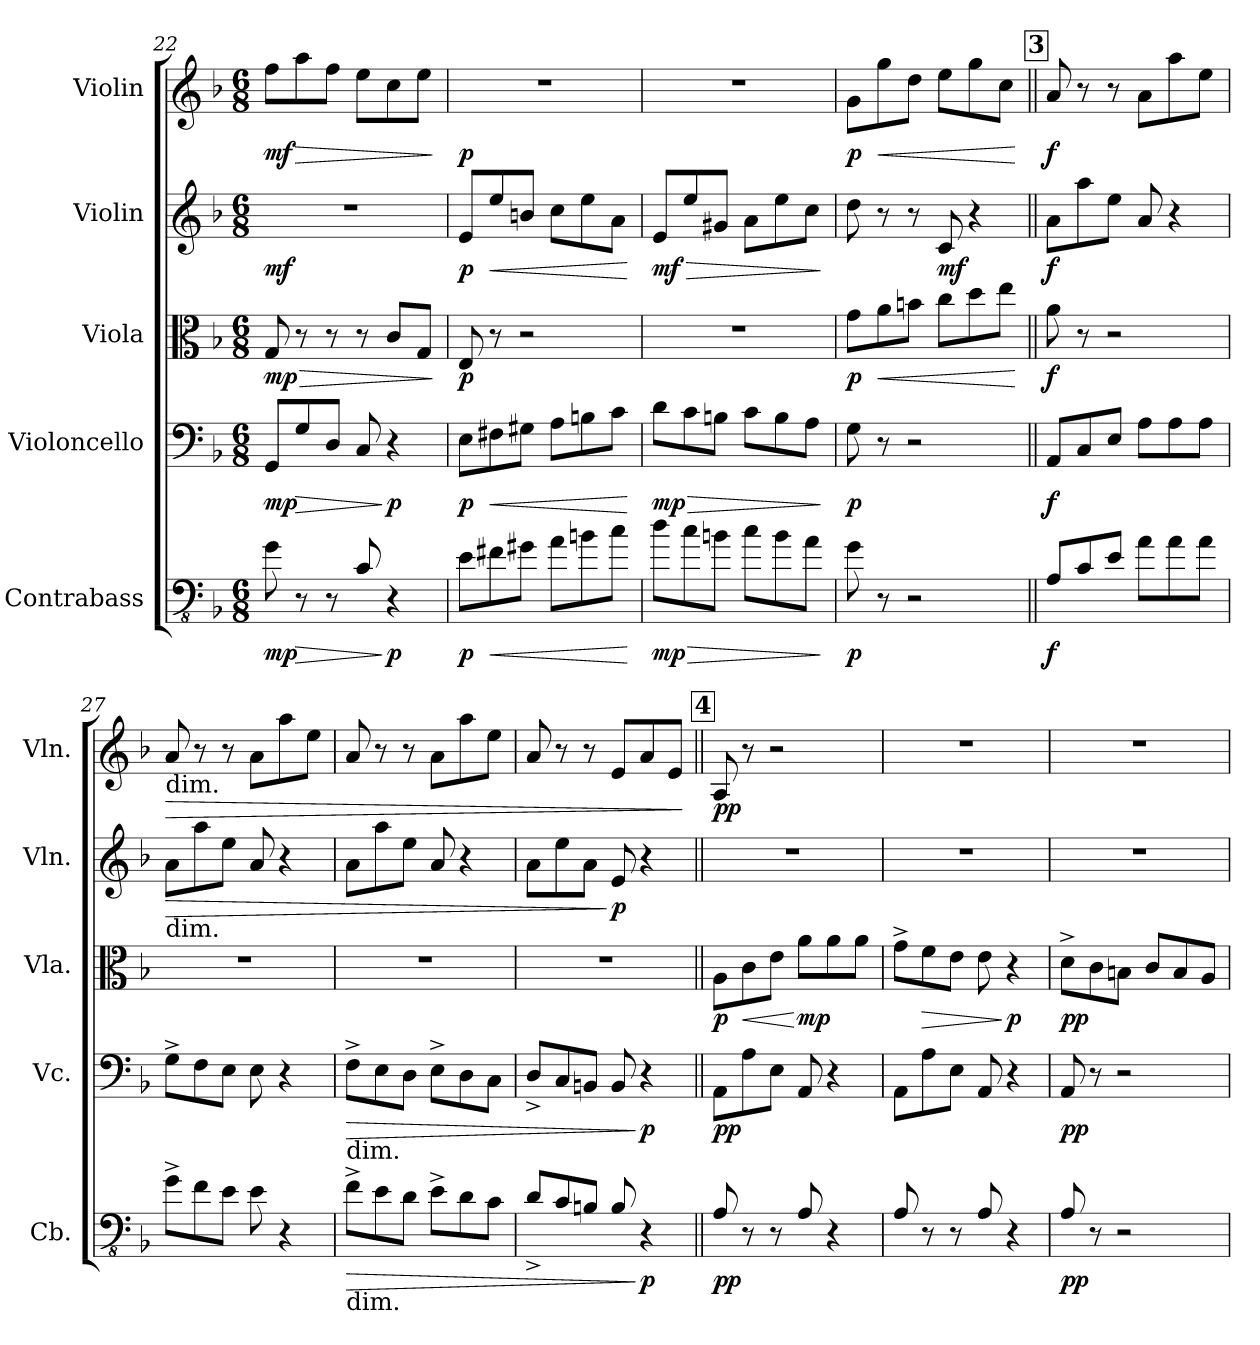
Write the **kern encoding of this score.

**kern	**dynam	**kern	**dynam	**kern	**dynam	**kern	**dynam	**kern	**dynam
*part5	*part5	*part4	*part4	*part3	*part3	*part2	*part2	*part1	*part1
*staff5	*staff5	*staff4	*staff4	*staff3	*staff3	*staff2	*staff2	*staff1	*staff1
*I"Contrabass	*	*I"Violoncello	*	*I"Viola	*	*I"Violin	*	*I"Violin	*
*I'Cb.	*	*I'Vc.	*	*I'Vla.	*	*I'Vln.	*	*I'Vln.	*
*clefFv4	*	*clefF4	*	*clefC3	*	*clefG2	*	*clefG2	*
*ITrd7c12	*	*	*	*	*	*	*	*	*
*k[b-]	*	*k[b-]	*	*k[b-]	*	*k[b-]	*	*k[b-]	*
*M6/8	*	*M6/8	*	*M6/8	*	*M6/8	*	*M6/8	*
=22	=22	=22	=22	=22	=22	=22	=22	=22	=22
!	!LO:DY:b	!	!LO:DY:b	!	!LO:HP:b	!	!	!	!
!	!	!	!	!	!LO:DY:n=1:b	!	!LO:DY:b	!	!LO:DY:b
8GG\	mp	8GG/L	mp	8G/	> mp	2.r	mf	8ff\L	mf
!	!LO:HP:b	!	!LO:HP:b	!	!	!	!	!	!LO:HP:b
8r	>	8G/	>	8r	.	.	.	8aa\	>
8r	.	8D/J	.	8r	.	.	.	8ff\J	.
8CC/	.	8C/	.	8r	.	.	.	8ee\L	.
!	!LO:DY:n=1:b	!	!LO:DY:n=1:b	!	!	!	!	!	!
4r	] p	4r	] p	8c/L	.	.	.	8cc\	.
.	.	.	.	8G/J	.	.	.	8ee\J	.
.	.	.	.	.	]	.	.	.	]
=23	=23	=23	=23	=23	=23	=23	=23	=23	=23
!	!LO:DY:b	!	!LO:DY:b	!	!LO:DY:b	!	!LO:DY:b	!	!LO:DY:b
8EE\L	p	8E\L	p	8E/	p	8e/L	p	2.r	p
!	!LO:HP:b	!	!LO:HP:b	!	!	!	!LO:HP:b	!	!
8FF#X\	<	8F#X\	<	8r	.	8ee/	<	.	.
8GG#X\J	.	8G#X\J	.	2r	.	8bn/J	.	.	.
8AA\L	.	8A\L	.	.	.	8cc\L	.	.	.
8BBn\	.	8Bn\	.	.	.	8ee\	.	.	.
8C\J	.	8c\J	.	.	.	8a\J	.	.	.
.	[	.	[	.	.	.	[	.	.
=24	=24	=24	=24	=24	=24	=24	=24	=24	=24
!	!LO:HP:b	!	!LO:HP:b	!	!	!	!LO:HP:b	!	!
!	!LO:DY:n=1:b	!	!LO:DY:n=1:b	!	!	!	!LO:DY:n=1:b	!	!
8D\L	> mp	8d\L	> mp	2.r	.	8e/L	> mf	2.r	.
8C\	.	8c\	.	.	.	8ee/	.	.	.
8BBn\J	.	8Bn\J	.	.	.	8g#X/J	.	.	.
8C\L	.	8c\L	.	.	.	8a\L	.	.	.
8BB\	.	8B\	.	.	.	8ee\	.	.	.
8AA\J	.	8A\J	.	.	.	8cc\J	.	.	.
.	]	.	]	.	.	.	]	.	.
!!LO:LB:g=z
=25	=25	=25	=25	=25	=25	=25	=25	=25	=25
!	!LO:DY:b	!	!LO:DY:b	!	!LO:DY:b	!	!	!	!LO:DY:b
8GG\	p	8G\	p	8g\L	p	8dd\	.	8g\L	p
!	!	!	!	!	!LO:HP:b	!	!	!	!LO:HP:b
8r	.	8r	.	8a\	<	8r	.	8gg\	<
2r	.	2r	.	8bn\J	.	8r	.	8dd\J	.
!	!	!	!	!	!	!	!LO:DY:b	!	!
.	.	.	.	8cc\L	.	8c/	mf	8ee\L	.
.	.	.	.	8dd\	.	4r	.	8gg\	.
.	.	.	.	8ee\J	.	.	.	8cc\J	.
.	.	.	.	.	[	.	.	.	[
!!LO:REH:place=s1:a:B:fs=14:t=3
=26||	=26||	=26||	=26||	=26||	=26||	=26||	=26||	=26||	=26||
!	!LO:DY:b	!	!LO:DY:b	!	!LO:DY:b	!	!LO:DY:b	!	!LO:DY:b
8AAA/L	f	8AA/L	f	8a\	f	8a\L	f	8a/	f
8CC/	.	8C/	.	8r	.	8aa\	.	8r	.
8EE/J	.	8E/J	.	2r	.	8ee\J	.	8r	.
8AA\L	.	8A\L	.	.	.	8a/	.	8a\L	.
8AA\	.	8A\	.	.	.	4r	.	8aa\	.
8AA\J	.	8A\J	.	.	.	.	.	8ee\J	.
=27	=27	=27	=27	=27	=27	=27	=27	=27	=27
!	!	!	!	!	!	!	!	!LO:TX:b:t=dim.	!
!	!	!	!	!	!	!LO:TX:b:t=dim.	!	!	!
!	!	!	!	!	!	!	!LO:HP:b	!	!LO:HP:b
8GG^\L	.	8G^\L	.	2.r	.	8a\L	>	8a/	>
8FF\	.	8F\	.	.	.	8aa\	.	8r	.
8EE\J	.	8E\J	.	.	.	8ee\J	.	8r	.
8EE\	.	8E\	.	.	.	8a/	.	8a\L	.
4r	.	4r	.	.	.	4r	.	8aa\	.
.	.	.	.	.	.	.	.	8ee\J	.
=28	=28	=28	=28	=28	=28	=28	=28	=28	=28
!	!	!LO:TX:b:t=dim.	!	!	!	!	!	!	!
!LO:TX:b:t=dim.	!	!	!	!	!	!	!	!	!
!	!LO:HP:b	!	!LO:HP:b	!	!	!	!	!	!
8FF^\L	>	8F^\L	>	2.r	.	8a\L	.	8a/	.
8EE\	.	8E\	.	.	.	8aa\	.	8r	.
8DD\J	.	8D\J	.	.	.	8ee\J	.	8r	.
8EE^\L	.	8E^\L	.	.	.	8a/	.	8a\L	.
8DD\	.	8D\	.	.	.	4r	.	8aa\	.
8CC\J	.	8C\J	.	.	.	.	.	8ee\J	.
=29	=29	=29	=29	=29	=29	=29	=29	=29	=29
8DD^/L	.	8D^/L	.	2.r	.	8a\L	.	8a/	.
8CC/	.	8C/	.	.	.	8ee\	.	8r	.
8BBBn/J	.	8BBn/J	.	.	.	8a\J	.	8r	.
!	!	!	!	!	!	!	!LO:DY:n=1:b	!	!
8BBB/	.	8BB/	.	.	.	8e/	] p	8e/L	.
!	!LO:DY:n=1:b	!	!LO:DY:n=1:b	!	!	!	!	!	!
4r	] p	4r	] p	.	.	4r	.	8a/	.
.	.	.	.	.	.	.	.	8e/J	.
.	.	.	.	.	.	.	.	.	]
!!LO:PB:g=z
!!LO:REH:place=s1:a:B:fs=14:t=4
=30||	=30||	=30||	=30||	=30||	=30||	=30||	=30||	=30||	=30||
!	!LO:DY:b	!	!LO:DY:b	!	!LO:DY:b	!	!	!	!LO:DY:b
8AAA/	pp	8AA\L	pp	8A\L	p	2.r	.	8A/	pp
!	!	!	!	!	!LO:HP:b	!	!	!	!
8r	.	8A\	.	8c\	<	.	.	8r	.
8r	.	8E\J	.	8e\J	.	.	.	2r	.
!	!	!	!	!	!LO:DY:n=1:b	!	!	!	!
8AAA/	.	8AA/	.	8a\L	[ mp	.	.	.	.
4r	.	4r	.	8a\	.	.	.	.	.
.	.	.	.	8a\J	.	.	.	.	.
=31	=31	=31	=31	=31	=31	=31	=31	=31	=31
8AAA/	.	8AA\L	.	8g^\L	.	2.r	.	2.r	.
!	!	!	!	!	!LO:HP:b	!	!	!	!
8r	.	8A\	.	8f\	>	.	.	.	.
8r	.	8E\J	.	8e\J	.	.	.	.	.
8AAA/	.	8AA/	.	8e\	.	.	.	.	.
!	!	!	!	!	!LO:DY:n=1:b	!	!	!	!
4r	.	4r	.	4r	] p	.	.	.	.
=32	=32	=32	=32	=32	=32	=32	=32	=32	=32
!	!LO:DY:b	!	!LO:DY:b	!	!LO:DY:b	!	!	!	!
8AAA/	pp	8AA/	pp	8d^\L	pp	2.r	.	2.r	.
8r	.	8r	.	8c\	.	.	.	.	.
2r	.	2r	.	8Bn\J	.	.	.	.	.
.	.	.	.	8c/L	.	.	.	.	.
.	.	.	.	8B/	.	.	.	.	.
.	.	.	.	8A/J	.	.	.	.	.
=	=	=	=	=	=	=	=	=	=
*-	*-	*-	*-	*-	*-	*-	*-	*-	*-
